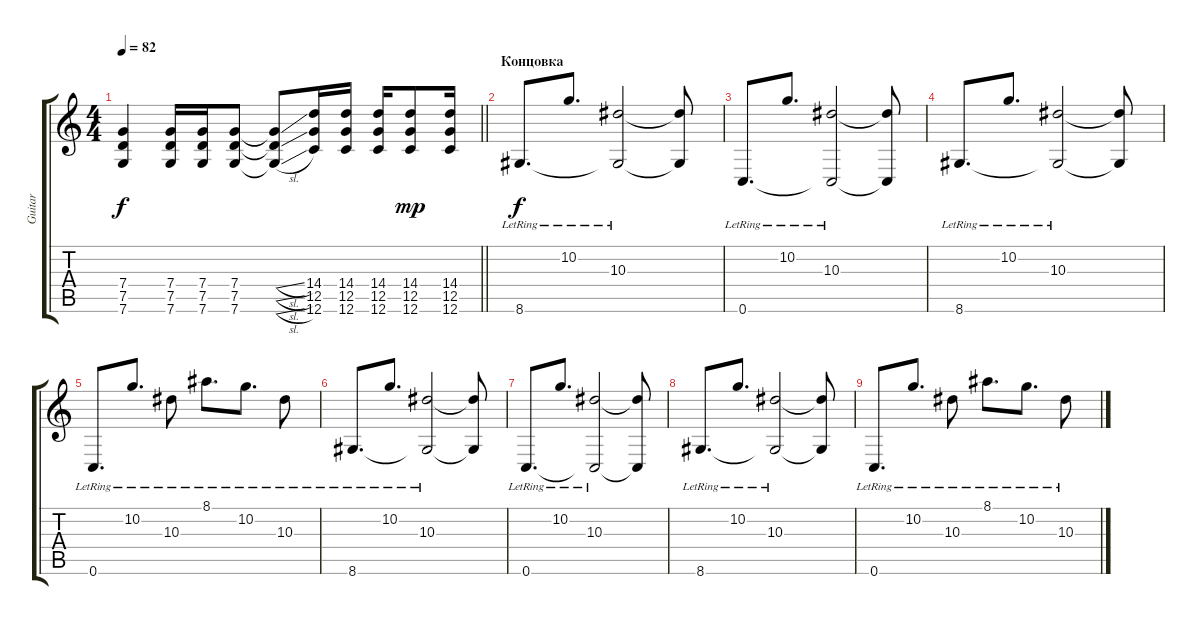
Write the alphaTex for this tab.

\track ("Guitar" "Guitar") {instrument electricguitarclean}
\staff {score tabs}
\tuning (D4 A3 F3 C3 G2 C2) {hide}
\ts (4 4)
\tempo 82
\clef g2
\barLineRight lightlight
\ks c
(7.4 7.5 7.6).4{dy f} (7.4 7.5 7.6).16 (7.4 7.5 7.6).16 (7.4 7.5 7.6).8 (7.4{sl t} 7.5{sl t} 7.6{sl t}).8 (14.4 12.5 12.6).16 (14.4 12.5 12.6).16 (14.4 12.5 12.6).16 (14.4 12.5 12.6).8{dy mp} (14.4 12.5 12.6).16 |
\section ("" "Концовка")
8.6{lr}.8{d dy f instrument electricguitarclean} 10.2{lr}.8{d} (10.3{lr} 8.6{t}).2 (10.3{t} 8.6{t}).8 |
0.6{lr}.8{d} 10.2{lr}.8{d} (10.3{lr} 0.6{t}).2 (10.3{t} 0.6{t}).8 |
8.6{lr}.8{d} 10.2{lr}.8{d} (10.3{lr} 8.6{t}).2 (10.3{t} 8.6{t}).8 |
0.6{lr}.8{d} 10.2{lr}.8{d} 10.3{lr}.8 8.1{lr}.8{d} 10.2{lr}.8{d} 10.3{lr}.8 |
8.6{lr}.8{d} 10.2{lr}.8{d} (10.3{lr} 8.6{t}).2 (10.3{t} 8.6{t}).8 |
0.6{lr}.8{d} 10.2{lr}.8{d} (10.3{lr} 0.6{t}).2 (10.3{t} 0.6{t}).8 |
8.6{lr}.8{d} 10.2{lr}.8{d} (10.3{lr} 8.6{t}).2 (10.3{t} 8.6{t}).8 |
0.6{lr}.8{d} 10.2{lr}.8{d} 10.3{lr}.8 8.1{lr}.8{d} 10.2{lr}.8{d} 10.3{lr}.8
